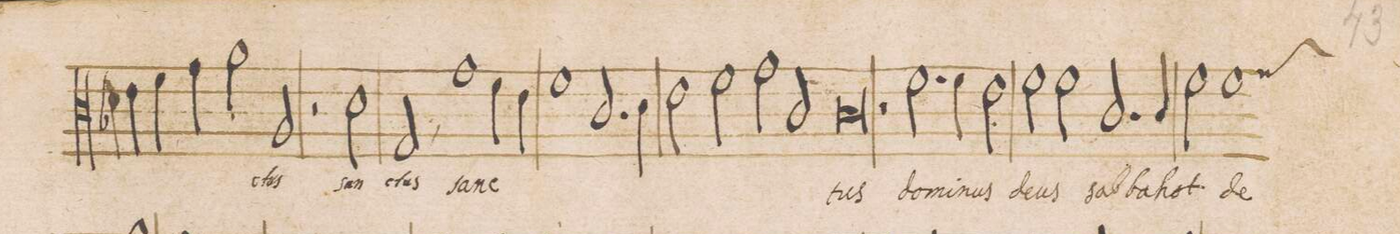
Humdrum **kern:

**kern	**text
*I"DISCANTVS	*
*clefC3	*
*k[b-]	*
*met(c|)	*
*M2/1	*
4d\	.
4e\	.
4f\	.
4g\	.
=10	=10
2a\	.
2A/	-ctus
2r	.
2d\	san-
=11	=11
2G,/	-ctus
1g	sanc-
4f\	.
4e\	.
=12	=12
1f	.
2.c/	.
4d\	.
=13	=13
2e\	.
2f\	.
2g\	.
2c/	.
=14	=14
0c	-tus
=15	=15
2r	.
2.f\	do-
4f\	-mi-
2e\	-nus
=16	=16
2f\	de-
2f\	-us
2.c/	sab-
4c/	-ba-
=17	=17
2f\	-hot.
*custos:g	*
1f	de-
*-	*-
